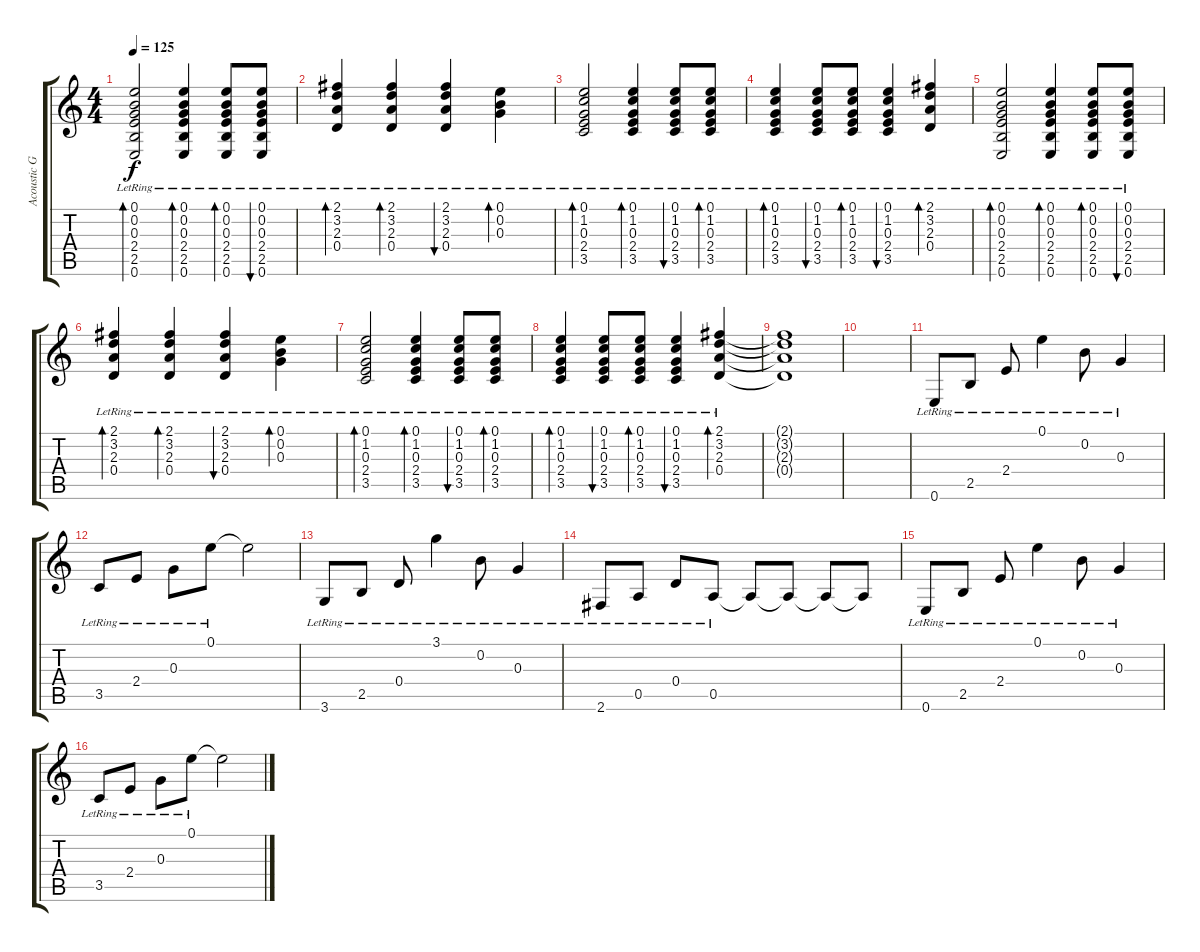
\track ("Acoustic Guitar" "Acoustic G") {instrument acousticguitarsteel}
\staff {score tabs}
\tuning (E4 B3 G3 D3 A2 E2) {hide}
\ts (4 4)
\tempo 125
\clef g2
\ks c
(0.1{lr} 0.2{lr} 0.3{lr} 2.4{lr} 2.5{lr} 0.6{lr}).2{bd 60 dy f} (0.1{lr} 0.2{lr} 0.3{lr} 2.4{lr} 2.5{lr} 0.6{lr}).4{bd 60} (0.1{lr} 0.2{lr} 0.3{lr} 2.4{lr} 2.5{lr} 0.6{lr}).8{bd 60} (0.1{lr} 0.2{lr} 0.3{lr} 2.4{lr} 2.5{lr} 0.6{lr}).8{bu 60} |
(2.1{lr} 3.2{lr} 2.3{lr} 0.4{lr}).4{bd 60} (2.1{lr} 3.2{lr} 2.3{lr} 0.4{lr}).4{bd 60} (2.1{lr} 3.2{lr} 2.3{lr} 0.4{lr}).4{bu 60} (0.1{lr} 0.2{lr} 0.3{lr}).4{bd 60} |
(0.1{lr} 1.2{lr} 0.3{lr} 2.4{lr} 3.5{lr}).2{bd 60} (0.1{lr} 1.2{lr} 0.3{lr} 2.4{lr} 3.5{lr}).4{bd 60} (0.1{lr} 1.2{lr} 0.3{lr} 2.4{lr} 3.5{lr}).8{bu 60} (0.1{lr} 1.2{lr} 0.3{lr} 2.4{lr} 3.5{lr}).8{bd 60} |
(0.1{lr} 1.2{lr} 0.3{lr} 2.4{lr} 3.5{lr}).4{bd 60} (0.1{lr} 1.2{lr} 0.3{lr} 2.4{lr} 3.5{lr}).8{bu 60} (0.1{lr} 1.2{lr} 0.3{lr} 2.4{lr} 3.5{lr}).8{bd 60} (0.1{lr} 1.2{lr} 0.3{lr} 2.4{lr} 3.5{lr}).4{bu 60} (2.1{lr} 3.2{lr} 2.3{lr} 0.4{lr}).4{bd 60} |
(0.1{lr} 0.2{lr} 0.3{lr} 2.4{lr} 2.5{lr} 0.6{lr}).2{bd 60} (0.1{lr} 0.2{lr} 0.3{lr} 2.4{lr} 2.5{lr} 0.6{lr}).4{bd 60} (0.1{lr} 0.2{lr} 0.3{lr} 2.4{lr} 2.5{lr} 0.6{lr}).8{bd 60} (0.1{lr} 0.2{lr} 0.3{lr} 2.4{lr} 2.5{lr} 0.6{lr}).8{bu 60} |
(2.1{lr} 3.2{lr} 2.3{lr} 0.4{lr}).4{bd 60} (2.1{lr} 3.2{lr} 2.3{lr} 0.4{lr}).4{bd 60} (2.1{lr} 3.2{lr} 2.3{lr} 0.4{lr}).4{bu 60} (0.1{lr} 0.2{lr} 0.3{lr}).4{bd 60} |
(0.1{lr} 1.2{lr} 0.3{lr} 2.4{lr} 3.5{lr}).2{bd 60} (0.1{lr} 1.2{lr} 0.3{lr} 2.4{lr} 3.5{lr}).4{bd 60} (0.1{lr} 1.2{lr} 0.3{lr} 2.4{lr} 3.5{lr}).8{bu 60} (0.1{lr} 1.2{lr} 0.3{lr} 2.4{lr} 3.5{lr}).8{bd 60} |
(0.1{lr} 1.2{lr} 0.3{lr} 2.4{lr} 3.5{lr}).4{bd 60} (0.1{lr} 1.2{lr} 0.3{lr} 2.4{lr} 3.5{lr}).8{bu 60} (0.1{lr} 1.2{lr} 0.3{lr} 2.4{lr} 3.5{lr}).8{bd 60} (0.1{lr} 1.2{lr} 0.3{lr} 2.4{lr} 3.5{lr}).4{bu 60} (2.1{lr} 3.2{lr} 2.3{lr} 0.4{lr}).4{bd 60} |
(2.1{t} 3.2{t} 2.3{t} 0.4{t}).1 |
|
0.6{lr}.8 2.5{lr}.8 2.4{lr}.8 0.1{lr}.4 0.2{lr}.8 0.3{lr}.4 |
3.5{lr}.8 2.4{lr}.8 0.3{lr}.8 0.1{lr}.8 0.1{t}.2 |
3.6{lr}.8 2.5{lr}.8 0.4{lr}.8 3.1{lr}.4 0.2{lr}.8 0.3{lr}.4 |
2.6{lr}.8 0.5{lr}.8 0.4{lr}.8 0.5{lr}.8 0.5{t}.8 0.5{t}.8 0.5{t}.8 0.5{t}.8 |
0.6{lr}.8 2.5{lr}.8 2.4{lr}.8 0.1{lr}.4 0.2{lr}.8 0.3{lr}.4 |
3.5{lr}.8 2.4{lr}.8 0.3{lr}.8 0.1{lr}.8 0.1{t}.2
